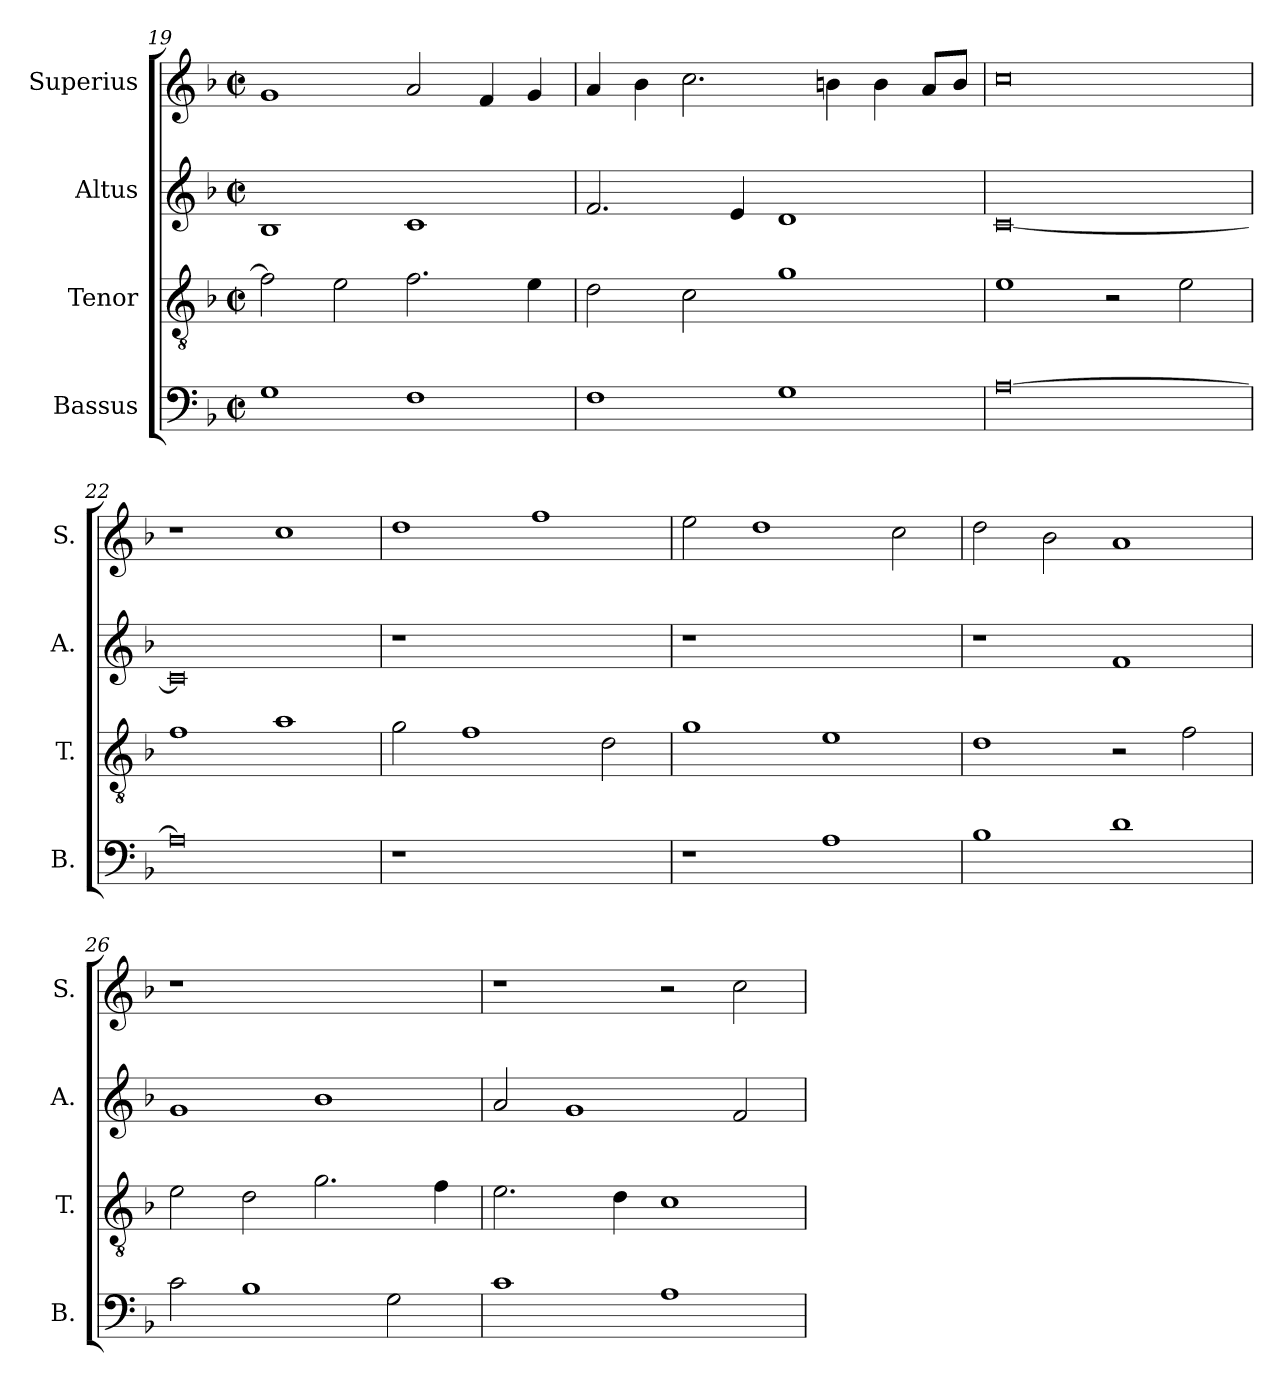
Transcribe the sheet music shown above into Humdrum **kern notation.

**kern	**kern	**kern	**kern
*part4	*part3	*part2	*part1
*staff4	*staff3	*staff2	*staff1
*I"Bassus	*I"Tenor	*I"Altus	*I"Superius
*I'B.	*I'T.	*I'A.	*I'S.
*clefF4	*clefGv2	*clefG2	*clefG2
*	*ITrd7c12	*	*
*k[b-]	*k[b-]	*k[b-]	*k[b-]
*F:	*F:	*F:	*F:
*M2/2	*M2/2	*M2/2	*M2/2
*met(c|)	*met(c|)	*met(c|)	*met(c|)
=19	=19	=19	=19
1Gi	2Fi\]	1B-i	1gi
.	2Ei\	.	.
1Fi	2.Fi\	1ci	2ai/
.	.	.	4fi/
.	4Ei\	.	4gi/
!!LO:LB:g=z
=20	=20	=20	=20
1Fi	2Di\	2.fi/	4ai/
.	.	.	4b-i\
.	2Ci\	.	2.cci\
.	.	4ei/	.
1Gi	1Gi	1di	.
.	.	.	4bni\
.	.	.	4bi\
.	.	.	8ai/L
.	.	.	8bi/J
=21	=21	=21	=21
[>0Ai	1Ei	[<0ci	0cci
.	2r	.	.
.	2Ei\	.	.
=22	=22	=22	=22
0Ai]	1Fi	0ci]	1r
.	1Ai	.	1cci
=23	=23	=23	=23
!LO:N:vis=1	!	!LO:N:vis=1	!
1r	2Gi\	1r	1ddi
.	1Fi	.	.
1ryy	.	1ryy	1ffi
.	2Di\	.	.
=24	=24	=24	=24
!	!	!LO:N:vis=1	!
1r	1Gi	1r	2eei\
.	.	.	1ddi
1Ai	1Ei	1ryy	.
.	.	.	2cci\
!!LO:PB:g=z
=25	=25	=25	=25
1B-i	1Di	1r	2ddi\
.	.	.	2b-i\
1di	2r	1fi	1ai
.	2Fi\	.	.
=26	=26	=26	=26
!	!	!	!LO:N:vis=1
2ci\	2Ei\	1gi	1r
1B-i	2Di\	.	.
.	2.Gi\	1b-i	1ryy
2Gi\	.	.	.
.	4Fi\	.	.
=27	=27	=27	=27
1ci	2.Ei\	2ai/	1r
.	.	1gi	.
.	4Di\	.	.
1Ai	1Ci	.	2r
.	.	2fi/	2cci\
=	=	=	=
*-	*-	*-	*-
